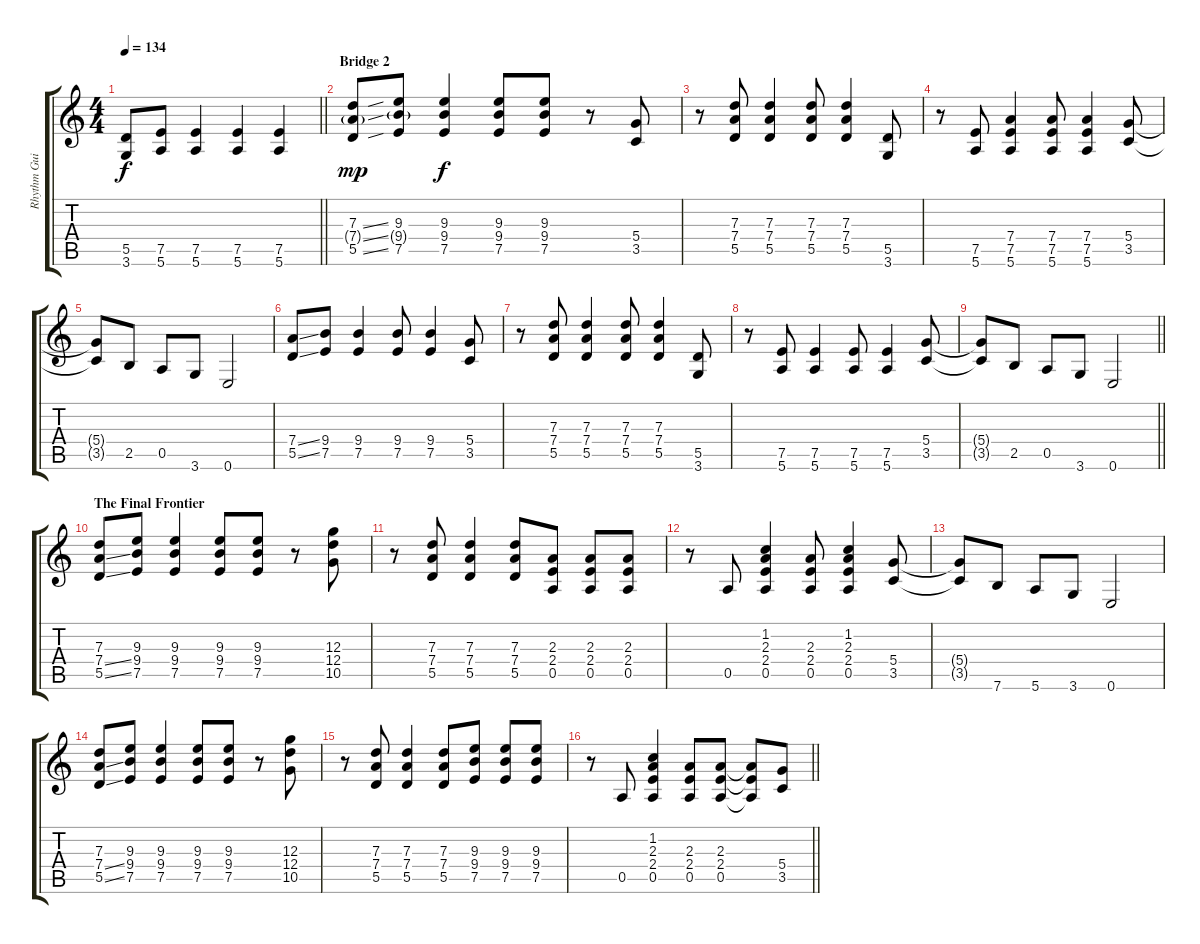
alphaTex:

\track ("Rhythm Guitar L" "Rhythm Gui") {instrument distortionguitar}
\staff {score tabs}
\tuning (E4 B3 G3 D3 A2 E2) {hide}
\ts (4 4)
\tempo 134
\clef g2
\barLineRight lightlight
\ks c
(5.5{t} 3.6{t}).8{dy f} (7.5 5.6).8 (7.5 5.6).4 (7.5 5.6).4 (7.5 5.6).4 |
\section ("" "Bridge 2")
(7.3{ss} 7.4{ss g} 5.5{ss}).8{dy mp} (9.3 9.4{g} 7.5).8 (9.3 9.4 7.5).4{dy f} (9.3 9.4 7.5).8 (9.3 9.4 7.5).8 r.8 (5.4 3.5).8 |
r.8 (7.3 7.4 5.5).8 (7.3 7.4 5.5).4 (7.3 7.4 5.5).8 (7.3 7.4 5.5).4 (5.5 3.6).8 |
r.8 (7.5 5.6).8 (7.4 7.5 5.6).4 (7.4 7.5 5.6).8 (7.4 7.5 5.6).4 (5.4 3.5).8 |
(5.4{t} 3.5{t}).8 2.5.8 0.5.8 3.6.8 0.6.2 |
(7.4{ss} 5.5{ss}).8 (9.4 7.5).8 (9.4 7.5).4 (9.4 7.5).8 (9.4 7.5).4 (5.4 3.5).8 |
r.8 (7.3 7.4 5.5).8 (7.3 7.4 5.5).4 (7.3 7.4 5.5).8 (7.3 7.4 5.5).4 (5.5 3.6).8 |
r.8 (7.5 5.6).8 (7.5 5.6).4 (7.5 5.6).8 (7.5 5.6).4 (5.4 3.5).8 |
\barLineRight lightlight
(5.4{t} 3.5{t}).8 2.5.8 0.5.8 3.6.8 0.6.2 |
\section ("" "The Final Frontier")
(7.3 7.4{ss} 5.5{ss}).8 (9.3 9.4 7.5).8 (9.3 9.4 7.5).4 (9.3 9.4 7.5).8 (9.3 9.4 7.5).8 r.8 (12.3 12.4 10.5).8 |
r.8 (7.3 7.4 5.5).8 (7.3 7.4 5.5).4 (7.3 7.4 5.5).8 (2.3 2.4 0.5).8 (2.3 2.4 0.5).8 (2.3 2.4 0.5).8 |
r.8 0.5.8 (1.2 2.3 2.4 0.5).4 (2.3 2.4 0.5).8 (1.2 2.3 2.4 0.5).4 (5.4 3.5).8 |
(5.4{t} 3.5{t}).8 7.6.8 5.6.8 3.6.8 0.6.2 |
(7.3 7.4{ss} 5.5{ss}).8 (9.3 9.4 7.5).8 (9.3 9.4 7.5).4 (9.3 9.4 7.5).8 (9.3 9.4 7.5).8 r.8 (12.3 12.4 10.5).8 |
r.8 (7.3 7.4 5.5).8 (7.3 7.4 5.5).4 (7.3 7.4 5.5).8 (9.3 9.4 7.5).8 (9.3 9.4 7.5).8 (9.3 9.4 7.5).8 |
\barLineRight lightlight
r.8 0.5.8 (1.2 2.3 2.4 0.5).4 (2.3 2.4 0.5).8 (2.3 2.4 0.5).8 (2.3{t} 2.4{t} 0.5{t}).8 (5.4 3.5).8
